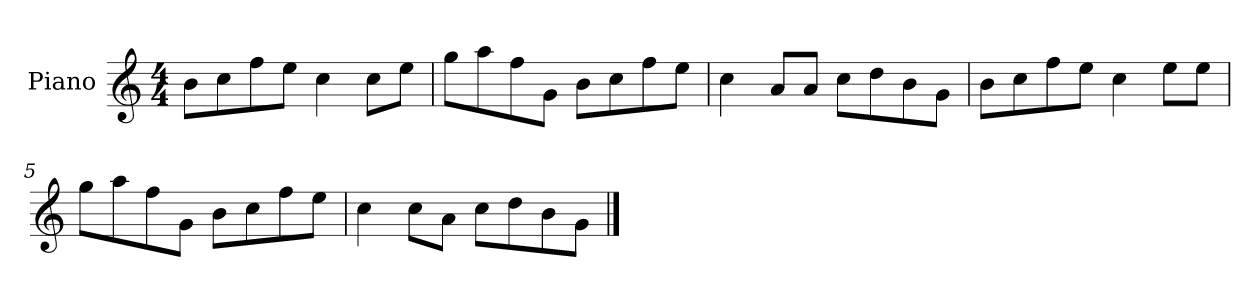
**kern
*part1
*staff1
*I"Piano
*I'P-no
*clefG2
*k[]
*M4/4
*MM90
=1
8b\L
8cc\
8ff\
8ee\J
4cc\
8cc\L
8ee\J
=2
8gg\L
8aa\
8ff\
8g\J
8b\L
8cc\
8ff\
8ee\J
=3
4cc\
8a/L
8a/J
8cc\L
8dd\
8b\
8g\J
=4
8b\L
8cc\
8ff\
8ee\J
4cc\
8ee\L
8ee\J
=5
8gg\L
8aa\
8ff\
8g\J
8b\L
8cc\
8ff\
8ee\J
!!LO:LB:g=z
=6
4cc\
8cc\L
8a\J
8cc\L
8dd\
8b\
8g\J
==
*-
